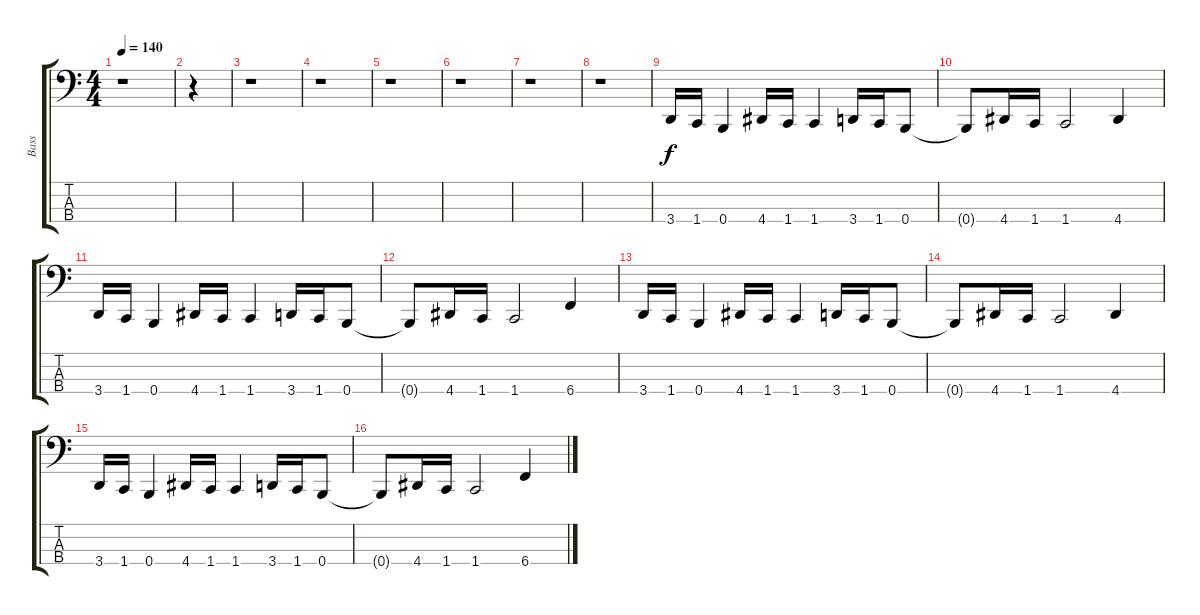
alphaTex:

\track ("Bass" "Bass") {instrument electricbasspick}
\staff {score tabs}
\tuning (E2 B1 Gb1 B0) {hide}
\ts (4 4)
\tempo 140
\clef f4
\ks c
r.1{dy f instrument electricbasspick} |
r.4 |
r.1 |
r.1 |
r.1 |
r.1 |
r.1 |
r.1 |
3.4.16 1.4.16 0.4.4 4.4.16 1.4.16 1.4.4 3.4.16 1.4.16 0.4.8 |
0.4{t}.8 4.4.16 1.4.16 1.4.2 4.4.4 |
3.4.16 1.4.16 0.4.4 4.4.16 1.4.16 1.4.4 3.4.16 1.4.16 0.4.8 |
0.4{t}.8 4.4.16 1.4.16 1.4.2 6.4.4 |
3.4.16 1.4.16 0.4.4 4.4.16 1.4.16 1.4.4 3.4.16 1.4.16 0.4.8 |
0.4{t}.8 4.4.16 1.4.16 1.4.2 4.4.4 |
3.4.16 1.4.16 0.4.4 4.4.16 1.4.16 1.4.4 3.4.16 1.4.16 0.4.8 |
0.4{t}.8 4.4.16 1.4.16 1.4.2 6.4.4
